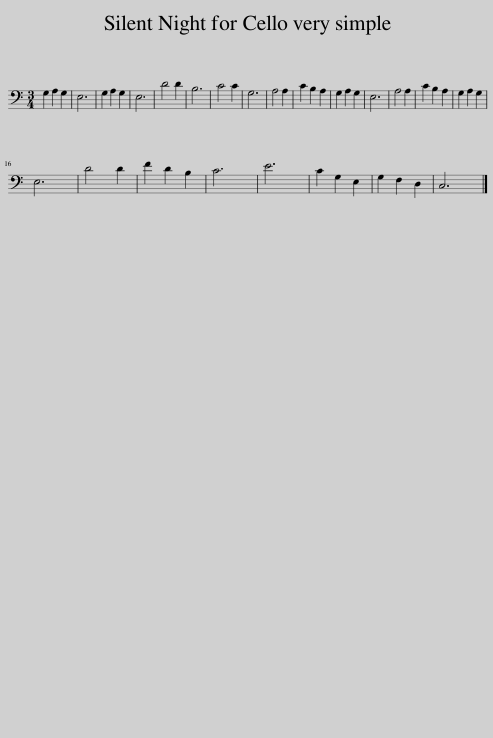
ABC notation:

X:1
L:1/8
M:3/4
I:linebreak $
K:C
V:1 bass
V:1
 G,2 A,2 G,2 | E,6 | G,2 A,2 G,2 | E,6 | D4 D2 | %5
 B,6 | C4 C2 | G,6 | A,4 A,2 | C2 B,2 A,2 | %10
 G,2 A,2 G,2 | E,6 | A,4 A,2 | C2 B,2 A,2 | G,2 A,2 G,2 |$ %15
 E,6 | D4 D2 | F2 D2 B,2 | C6 | E6 | %20
 C2 G,2 E,2 | G,2 F,2 D,2 | C,6 |] %23
